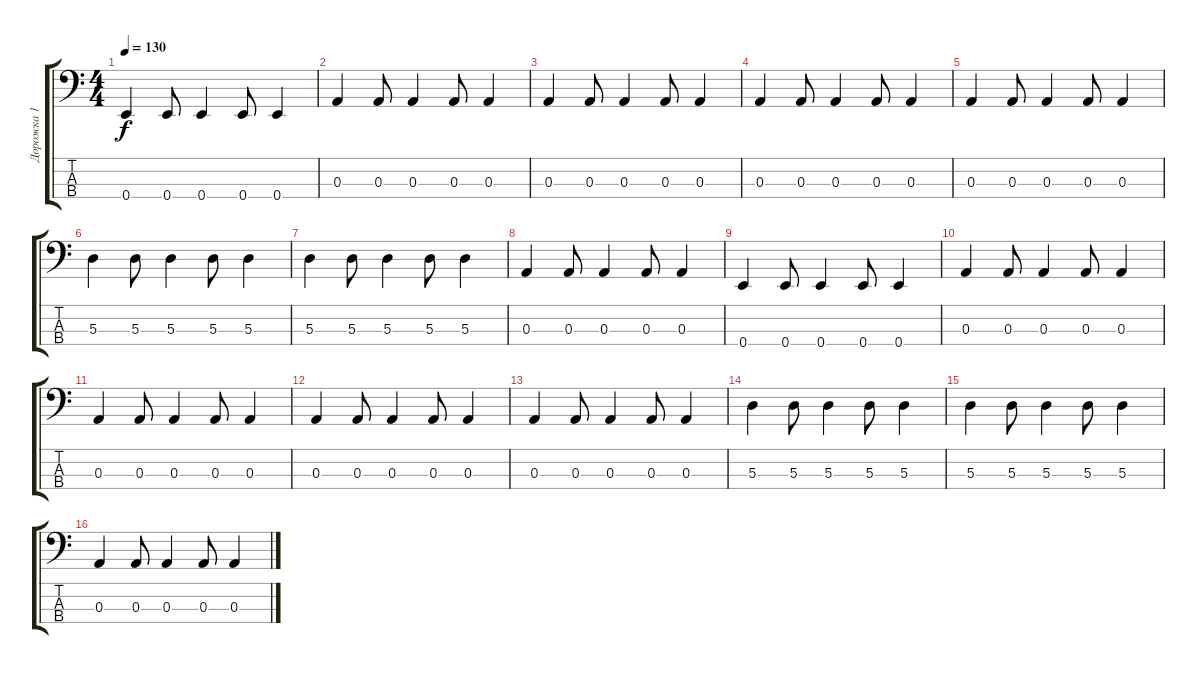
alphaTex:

\track ("Дорожка 1" "Дорожка 1") {instrument electricbasspick}
\staff {score tabs}
\tuning (G2 D2 A1 E1) {hide}
\ts (4 4)
\tempo 130
\clef f4
\ks c
0.4.4{dy f} 0.4.8 0.4.4 0.4.8 0.4.4 |
0.3.4 0.3.8 0.3.4 0.3.8 0.3.4 |
0.3.4 0.3.8 0.3.4 0.3.8 0.3.4 |
0.3.4 0.3.8 0.3.4 0.3.8 0.3.4 |
0.3.4 0.3.8 0.3.4 0.3.8 0.3.4 |
5.3.4 5.3.8 5.3.4 5.3.8 5.3.4 |
5.3.4 5.3.8 5.3.4 5.3.8 5.3.4 |
0.3.4 0.3.8 0.3.4 0.3.8 0.3.4 |
0.4.4 0.4.8 0.4.4 0.4.8 0.4.4 |
0.3.4 0.3.8 0.3.4 0.3.8 0.3.4 |
0.3.4 0.3.8 0.3.4 0.3.8 0.3.4 |
0.3.4 0.3.8 0.3.4 0.3.8 0.3.4 |
0.3.4 0.3.8 0.3.4 0.3.8 0.3.4 |
5.3.4 5.3.8 5.3.4 5.3.8 5.3.4 |
5.3.4 5.3.8 5.3.4 5.3.8 5.3.4 |
0.3.4 0.3.8 0.3.4 0.3.8 0.3.4
